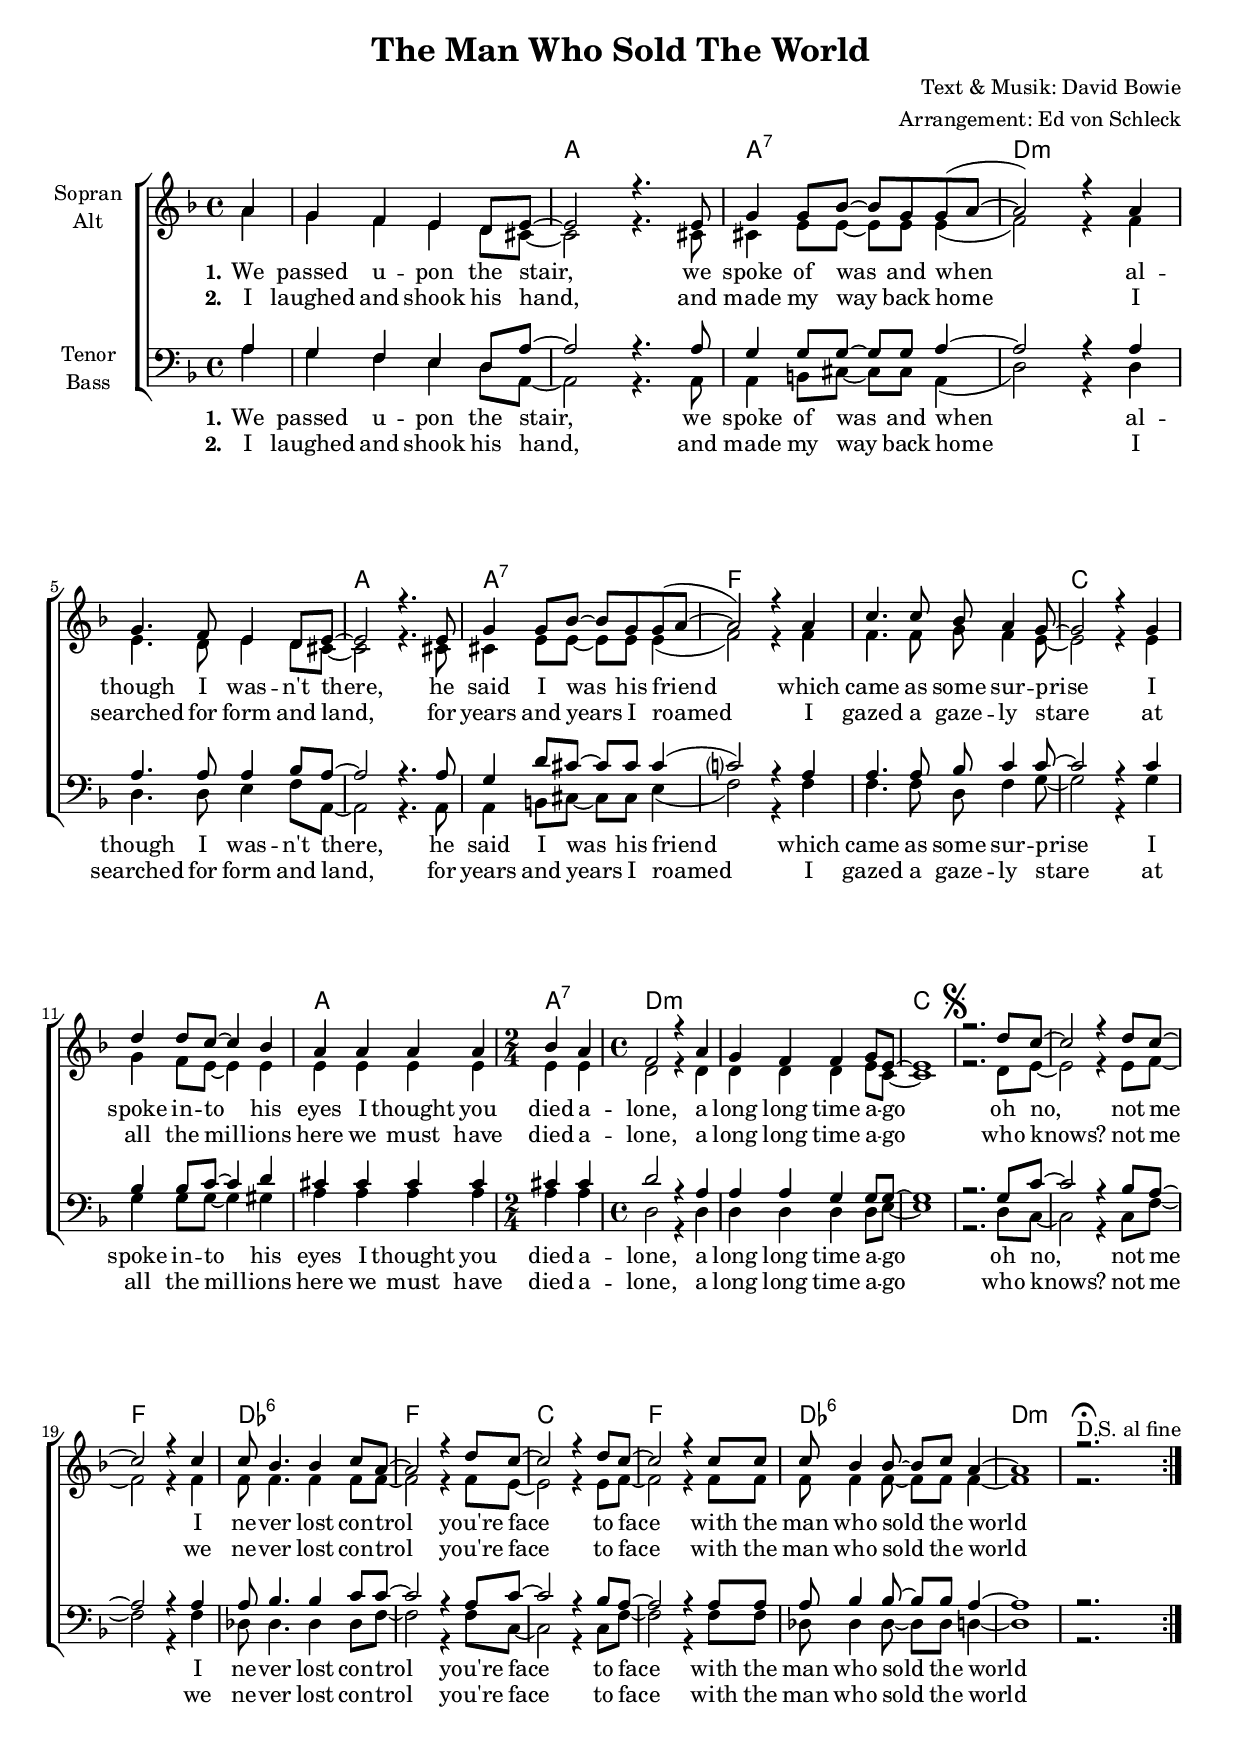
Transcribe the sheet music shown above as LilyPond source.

\version "2.19.35"

\header {
  title = "The Man Who Sold The World"
  composer = "Text & Musik: David Bowie"
  arranger = "Arrangement: Ed von Schleck"
}

global = {
  \key d \minor
  \time 4/4
  \partial 4
}

#(set-global-staff-size 18)


chordNames = \chordmode {
  \global
  \germanChords
  s4
  s1
  
  a1 a:7 d1*2:m
  a1 a:7 f1*2
  c a1 a2:7 d1*2:m
  
  c1*3 f1 des:6
  f c f des:6 d:m
}

soprano = \relative c'' {
  \global
  a4
  g f e d8 e~
  
  e2 r4. e8
  g4 g8 bes~ bes g g( a~
  a2) r4 a4
  g4. f8 e4 d8 e8~
  
  e2 r4. e8
  g4 g8 bes~ bes g g( a~
  a2) r4 a
  c4. c8 bes a4 g8~
  
  g2 r4 g
  d' d8 c~ c4 bes
  a4 a a a
  \time 2/4
  bes a 
  \time 4/4
  f2 r4 a
  g f f g8 e~
  
  e1
  \mark \markup { \musicglyph #"scripts.segno" }
  
  r2. d'8 c~
  c2 r4 d8 c~
  c2 r4 c
  c8 bes4. bes4 c8 a~
  
  a2 r4 d8 c~
  c2 r4 d8 c~
  c2 r4 c8 c
  c bes4 bes8~ bes c a4~
  
  a1 
  r2. \fermata ^ \markup { "D.S. al fine" }
  
}

alto = \relative c'' {
  \global
  a4
  g f e d8 cis~
  
  cis2 r4. cis8
  cis4 e8 e~ e e e4(
  f2) r4 f
  e4. d8 e4 d8 cis~
  
  cis2 r4. cis8
  cis4 e8 e~ e e e4(
  f2) r4 f
  f4. f8 g f4 e8~
  
  e2 r4 e
  g4 f8 e~ e4 e
  e e e e
  e e
  d2 r4 d
  d d d e8 c~
  
  c1
  
  r2. d8 e~
  e2 r4 e8 f~
  f2 r4 f
  f8 f4. f4 f8 f~
  
  f2 r4 f8 e~
  e2 r4 e8 f~
  f2 r4 f8 f
  f8 f4 f8~ f f8 f4~
  
  f1
  r2.   \set Score.repeatCommands = #'(end-repeat)
}

tenor = \relative c' {
  \global
  a4
  g f e d8 a'~
  
  a2 r4. a8
  g4 g8 g~ g g a4~
  a2 r4 a
  a4. a8 a4 bes8 a~
  
  a2 r4. a8
  g4 d'8 cis~ cis cis cis4(
  c?2) r4 a
  a4. a8 bes c4 c8~
  
  c2 r4 c
  bes4 bes8 c~ c4 d
  cis4 cis cis cis
  cis cis
  d2 r4 a
  a a g g8 g~
  
  g1
  
  r2. g8 c~
  c2 r4 bes8 a~
  a2 r4 a
  a8 bes4. bes4 c8 c~
  
  c2 r4 a8 c~
  c2 r4 bes8 a~
  a2 r4 a8 a
  a bes4 bes8~ bes bes a4~
  
  a1
  r2.
  
}

bass = \relative c' {
  \global
  a4
  g f e d8 a~
  
  a2 r4. a8
  a4 b8 cis~ cis cis a4(
  d2) r4 d
  d4. d8 e4 f8 a,~
  
  a2 r4. a8
  a4 b8 cis~ cis cis e4(
  f2) r4 f
  f4. f8 d f4 g8~
  
  g2 r4 g
  g4 g8 g~ g4 gis
  a a a a
  a a
  d,2 r4 d4
  d d d d8 e~
  
  e1
  
  r2. d8 c~
  c2 r4 c8 f~
  f2 r4 f
  des8 des4. des4 des8 f~
  
  f2 r4 f8 c~
  c2 r4 c8 f~
  f2 r4 f8 f
  des8 des4 des8~ des des d4~
  
  d1
  r2.
  
}

verseOne = \lyricmode { 
\set stanza = "1."
We passed u -- pon the stair, we spoke of was and when
al -- though I was -- n't there, he said I was his friend
which came as some sur -- prise I spoke in -- to his eyes
I thought you died a -- lone, a long long time a -- go

oh no, not me
I ne -- ver lost con -- trol
you're face to face
with the man who sold the world
}

verseTwo = \lyricmode {
\set stanza = "2."


I laughed and shook his hand, and made my way back home
I searched for form and land, for years and years I roamed

I gazed a gaze -- ly stare at all the mil -- lions here
we must have died a -- lone, a long long time a -- go

who knows? not me
we ne -- ver lost con -- trol
you're face to face
with the man who sold the world 
}

sopranoVerse = \lyricmode {
  \verseOne
  
}

altoVerse = \lyricmode {
  \verseOne
 
}

tenorVerse = \lyricmode {
  \verseOne

}

bassVerse = \lyricmode {
  \verseOne

}

chordsPart = \new ChordNames \chordNames

choirPart = \new ChoirStaff <<
  \new Staff = "sa" \with {
    instrumentName = \markup \center-column { "Sopran" "Alt" }
  } <<
    \new Voice = "soprano" { \voiceOne \soprano }
    \new Voice = "alto" { \voiceTwo \alto }
  >>
  %\new Lyrics \with {
  %  alignAboveContext = "sa"
  %  \override VerticalAxisGroup #'staff-affinity = #DOWN
  %} \lyricsto "soprano" \sopranoVerse
  \new Lyrics \lyricsto "alto" \verseOne
  \new Lyrics \lyricsto "alto" \verseTwo
  \new Staff = "tb" \with {
    instrumentName = \markup \center-column { "Tenor" "Bass" }
  } <<
    \clef bass
    \new Voice = "tenor" { \voiceOne \tenor }
    \new Voice = "bass" { \voiceTwo \bass }
  >>
  %\new Lyrics \with {
  %  alignAboveContext = "tb"
  %  \override VerticalAxisGroup #'staff-affinity = #DOWN
  %} \lyricsto "tenor" \tenorVerse
  \new Lyrics \lyricsto "bass" \verseOne
  \new Lyrics \lyricsto "bass" \verseTwo
>>

\score {
  <<
    \chordsPart
    \choirPart
  >>
  \layout { }
  \midi {
    \tempo 4=120
  }
}

\paper {
  page-count = #1
  ragged-last-bottom = ##f
  ragged-bottom = ##f
}